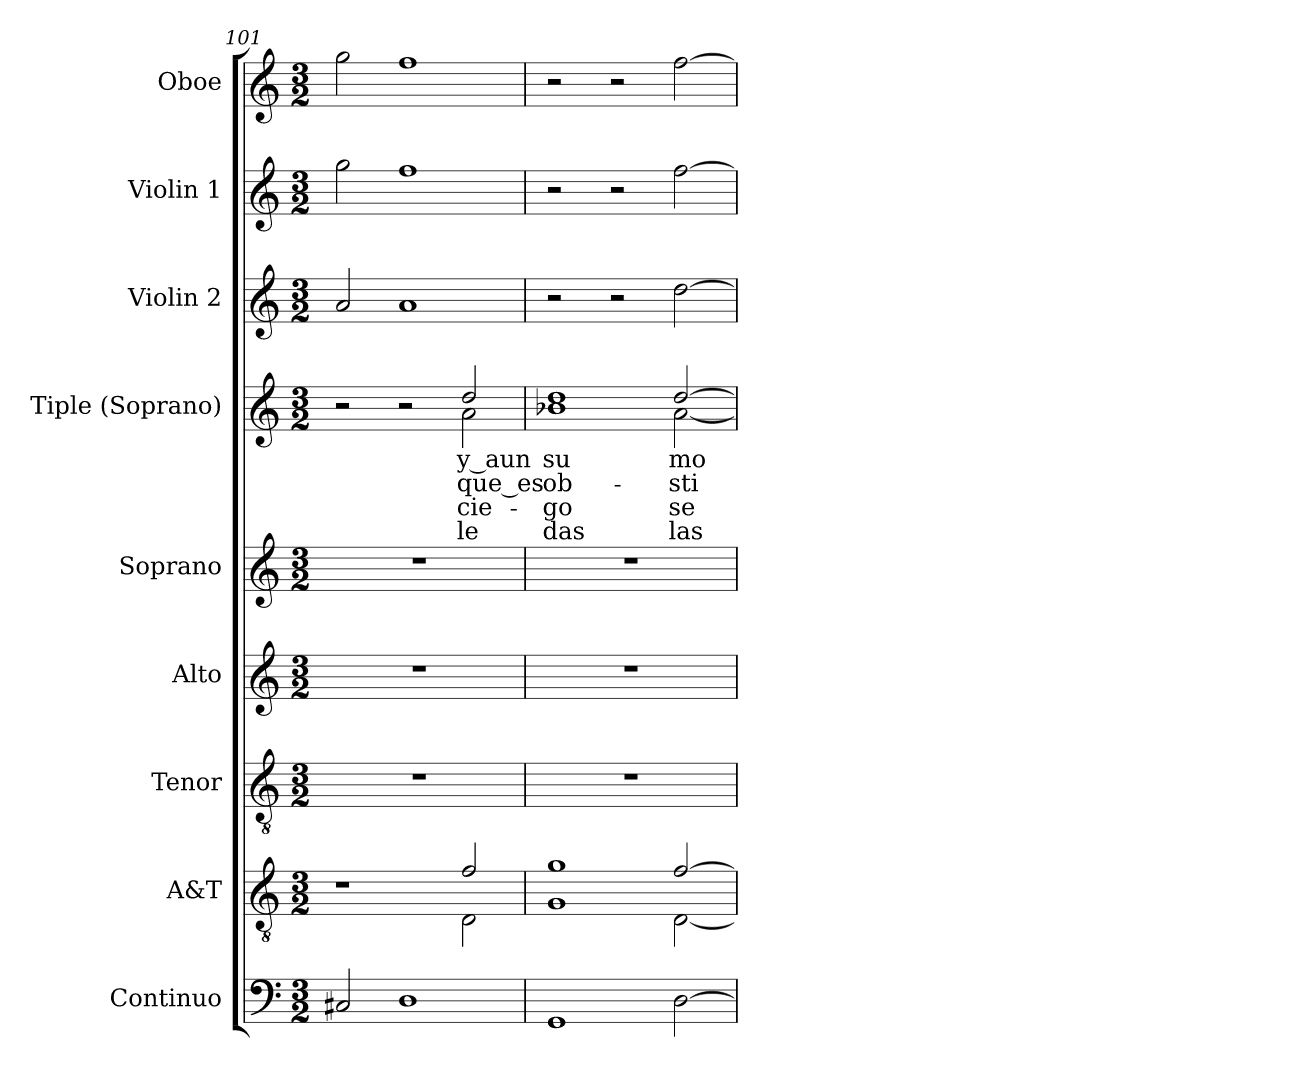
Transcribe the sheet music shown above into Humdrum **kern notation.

**kern	**kern	**kern	**kern	**kern	**kern	**text	**text	**text	**text	**kern	**kern	**kern
*part9	*part8	*part7	*part6	*part5	*part4	*part4	*part4	*part4	*part4	*part3	*part2	*part1
*staff9	*staff8	*staff7	*staff6	*staff5	*staff4	*staff4	*staff4	*staff4	*staff4	*staff3	*staff2	*staff1
*I"Continuo	*I"A&T	*I"Tenor	*I"Alto	*I"Soprano	*I"Tiple (Soprano)	*	*	*	*	*I"Violin 2	*I"Violin 1	*I"Oboe
*I'Cont.	*I'A. & T.	*I'T.	*I'A.	*I'S.	*I'S.	*	*	*	*	*I'Vln. 2	*I'Vln. 1	*I'Ob.
*clefF4	*clefGv2	*clefGv2	*clefG2	*clefG2	*clefG2	*	*	*	*	*clefG2	*clefG2	*clefG2
*	*ITrd7c12	*ITrd7c12	*	*	*	*	*	*	*	*	*	*
*k[]	*k[]	*k[]	*k[]	*k[]	*k[]	*	*	*	*	*k[]	*k[]	*k[]
*C:	*C:	*C:	*C:	*C:	*C:	*	*	*	*	*C:	*C:	*C:
*M3/2	*M3/2	*M3/2	*M3/2	*M3/2	*M3/2	*	*	*	*	*M3/2	*M3/2	*M3/2
=101	=101	=101	=101	=101	=101	=101	=101	=101	=101	=101	=101	=101
*	*^	*	*	*	*	*	*	*	*	*	*	*
!	!	!	!LO:N:vis=1	!LO:N:vis=1	!LO:N:vis=1	!	!	!	!	!	!	!	!
*	*	*	*	*	*	*^	*	*	*	*	*	*	*
2C#Xi/	1r	1ryy	1.r	1.r	1.r	2r	1ryy	.	.	.	.	2ai/	2ggi\	2ggi\
1Di	.	.	.	.	.	2r	.	.	.	.	.	1ai	1ffi	1ffi
!	!	!	!	!	!	!	!	!LO:LY:b:color=#000000	!LO:LY:b:color=#000000	!LO:LY:b:color=#000000	!LO:LY:b:color=#000000	!	!	!
.	2Fi/	2DDi\	.	.	.	2ddi/	2ai\	y_aun	que_es	cie-	le	.	.	.
=102	=102	=102	=102	=102	=102	=102	=102	=102	=102	=102	=102	=102	=102	=102
!	!	!	!LO:N:vis=1	!LO:N:vis=1	!LO:N:vis=1	!	!	!	!	!	!	!	!	!
!	!	!	!	!	!	!	!	!LO:LY:b:color=#000000	!LO:LY:b:color=#000000	!LO:LY:b:color=#000000	!LO:LY:b:color=#000000	!	!	!
1GGi	1Gi	1GGi	1.r	1.r	1.r	1ddi	1b-Xi	su	ob-	-go	das	2r	2r	2r
.	.	.	.	.	.	.	.	.	.	.	.	2r	2r	2r
!	!	!	!	!	!	!	!	!LO:LY:b:color=#000000	!LO:LY:b:color=#000000	!LO:LY:b:color=#000000	!LO:LY:b:color=#000000	!	!	!
[2Di\	[2Fi/	[2DDi\	.	.	.	[2ddi/	[2ai\	mo-	-sti-	se	las	[2ddi\	[2ffi\	[2ffi\
*	*v	*v	*	*	*	*v	*v	*	*	*	*	*	*	*
=	=	=	=	=	=	=	=	=	=	=	=	=
*-	*-	*-	*-	*-	*-	*-	*-	*-	*-	*-	*-	*-
